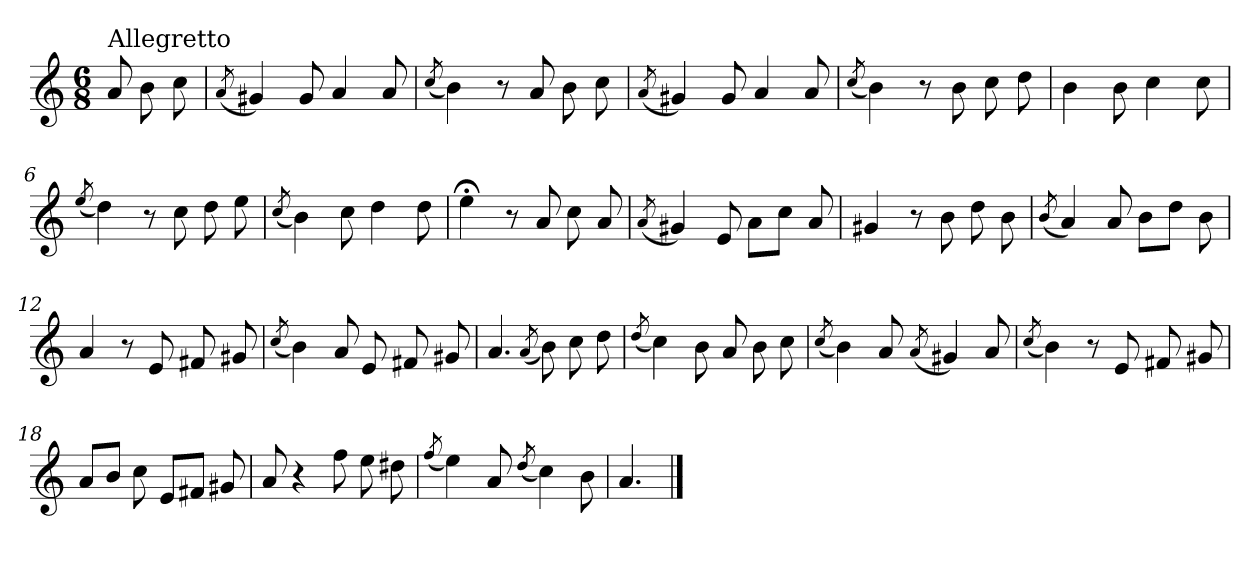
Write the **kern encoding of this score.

**kern
*part1
*staff1
*clefG2
*k[]
*a:
*M6/8
=
!LO:TX:a:t=Allegretto
8a/
8b\
8cc\
=1
(<8qa/
4g#X/)
8g#/
4a/
8a/
=2
(<8qcc/
4b\)
8r
8a/
8b\
8cc\
=3
(<8qa/
4g#X/)
8g#/
4a/
8a/
=4
(<8qcc/
4b\)
8r
8b\
8cc\
8dd\
=5
4b\
8b\
4cc\
8cc\
!!LO:LB:g=z
=6
(<8qee/
4dd\)
8r
8cc\
8dd\
8ee\
=7
(<8qcc/
4b\)
8cc\
4dd\
8dd\
=8
4ee;<\
8r
8a/
8cc\
8a/
=9
(<8qa/
4g#X/)
8e/
8a\L
8cc\J
8a/
=10
4g#X/
8r
8b\
8dd\
8b\
=11
(<8qb/
4a/)
8a/
8b\L
8dd\J
8b\
!!LO:LB:g=z
=12
4a/
8r
8e/
8f#X/
8g#X/
=13
(<8qcc/
4b\)
8a/
8e/
8f#X/
8g#X/
=14
4.a/
(<8qa/
8b\)
8cc\
8dd\
=15
(<8qdd/
4cc\)
8b\
8a/
8b\
8cc\
=16
(<8qcc/
4b\)
8a/
(<8qa/
4g#X/)
8a/
!!LO:LB:g=z
=17
(<8qcc/
4b\)
8r
8e/
8f#X/
8g#X/
=18
8a/L
8b/J
8cc\
8e/L
8f#X/J
8g#X/
=19
8a/
4r
8ff\
8ee\
8dd#X\
=20
(<8qff/
4ee\)
8a/
(<8qdd/
4cc\)
8b\
=21
4.a/
==
*-
